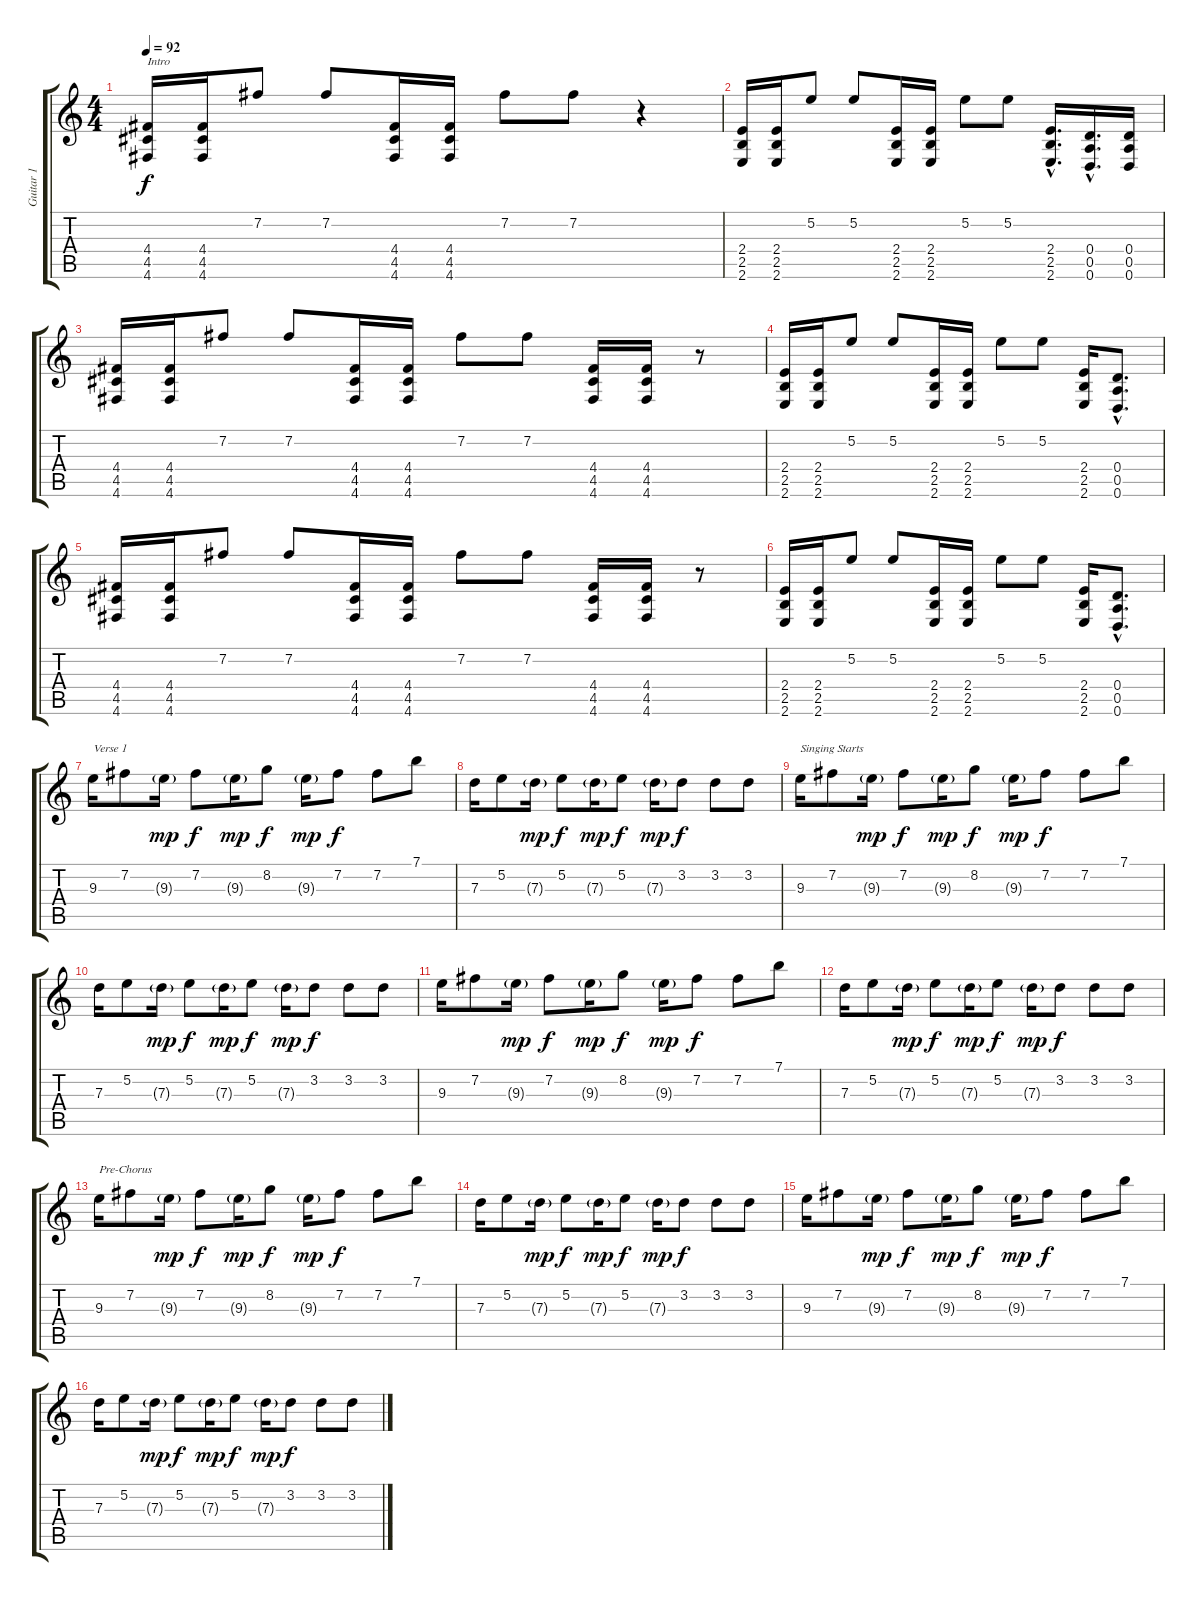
\track ("Guitar 1" "Guitar 1") {instrument overdrivenguitar}
\staff {score tabs}
\tuning (E4 B3 G3 D3 A2 D2) {hide}
\ts (4 4)
\tempo 92
\clef g2
\ks c
(4.4 4.5 4.6).16{txt "Intro" dy f instrument overdrivenguitar} (4.4 4.5 4.6).16 7.2.8 7.2.8 (4.4 4.5 4.6).16 (4.4 4.5 4.6).16 7.2.8 7.2.8 r.4 |
(2.4 2.5 2.6).16 (2.4 2.5 2.6).16 5.2.8 5.2.8 (2.4 2.5 2.6).16 (2.4 2.5 2.6).16 5.2.8 5.2.8 (2.4{hac} 2.5{hac} 2.6{hac}).16{d} (0.4{hac} 0.5{hac} 0.6{hac}).16{d} (0.4 0.5 0.6).16 |
(4.4 4.5 4.6).16 (4.4 4.5 4.6).16 7.2.8 7.2.8 (4.4 4.5 4.6).16 (4.4 4.5 4.6).16 7.2.8 7.2.8 (4.4 4.5 4.6).16 (4.4 4.5 4.6).16 r.8 |
(2.4 2.5 2.6).16 (2.4 2.5 2.6).16 5.2.8 5.2.8 (2.4 2.5 2.6).16 (2.4 2.5 2.6).16 5.2.8 5.2.8 (2.4 2.5 2.6).16 (0.4{hac} 0.5{hac} 0.6{hac}).8{d} |
(4.4 4.5 4.6).16 (4.4 4.5 4.6).16 7.2.8 7.2.8 (4.4 4.5 4.6).16 (4.4 4.5 4.6).16 7.2.8 7.2.8 (4.4 4.5 4.6).16 (4.4 4.5 4.6).16 r.8 |
(2.4 2.5 2.6).16 (2.4 2.5 2.6).16 5.2.8 5.2.8 (2.4 2.5 2.6).16 (2.4 2.5 2.6).16 5.2.8 5.2.8 (2.4 2.5 2.6).16 (0.4{hac} 0.5{hac} 0.6{hac}).8{d} |
9.3.16{txt "Verse 1" volume 9} 7.2.8 9.3{g}.16{dy mp} 7.2.8{dy f} 9.3{g}.16{dy mp} 8.2.8{dy f} 9.3{g}.16{dy mp} 7.2.8{dy f} 7.2.8 7.1.8 |
7.3.16 5.2.8 7.3{g}.16{dy mp} 5.2.8{dy f} 7.3{g}.16{dy mp} 5.2.8{dy f} 7.3{g}.16{dy mp} 3.2.8{dy f} 3.2.8 3.2.8 |
9.3.16{txt "Singing Starts" volume 11} 7.2.8 9.3{g}.16{dy mp} 7.2.8{dy f} 9.3{g}.16{dy mp} 8.2.8{dy f} 9.3{g}.16{dy mp} 7.2.8{dy f} 7.2.8 7.1.8 |
7.3.16 5.2.8 7.3{g}.16{dy mp} 5.2.8{dy f} 7.3{g}.16{dy mp} 5.2.8{dy f} 7.3{g}.16{dy mp} 3.2.8{dy f} 3.2.8 3.2.8 |
9.3.16{volume 11} 7.2.8 9.3{g}.16{dy mp} 7.2.8{dy f} 9.3{g}.16{dy mp} 8.2.8{dy f} 9.3{g}.16{dy mp} 7.2.8{dy f} 7.2.8 7.1.8 |
7.3.16 5.2.8 7.3{g}.16{dy mp} 5.2.8{dy f} 7.3{g}.16{dy mp} 5.2.8{dy f} 7.3{g}.16{dy mp} 3.2.8{dy f} 3.2.8 3.2.8 |
9.3.16{txt "Pre-Chorus" volume 11} 7.2.8 9.3{g}.16{dy mp} 7.2.8{dy f} 9.3{g}.16{dy mp} 8.2.8{dy f} 9.3{g}.16{dy mp} 7.2.8{dy f} 7.2.8 7.1.8 |
7.3.16 5.2.8 7.3{g}.16{dy mp} 5.2.8{dy f} 7.3{g}.16{dy mp} 5.2.8{dy f} 7.3{g}.16{dy mp} 3.2.8{dy f} 3.2.8 3.2.8 |
9.3.16{volume 11} 7.2.8 9.3{g}.16{dy mp} 7.2.8{dy f} 9.3{g}.16{dy mp} 8.2.8{dy f} 9.3{g}.16{dy mp} 7.2.8{dy f} 7.2.8 7.1.8 |
7.3.16 5.2.8 7.3{g}.16{dy mp} 5.2.8{dy f} 7.3{g}.16{dy mp} 5.2.8{dy f} 7.3{g}.16{dy mp} 3.2.8{dy f} 3.2.8 3.2.8
